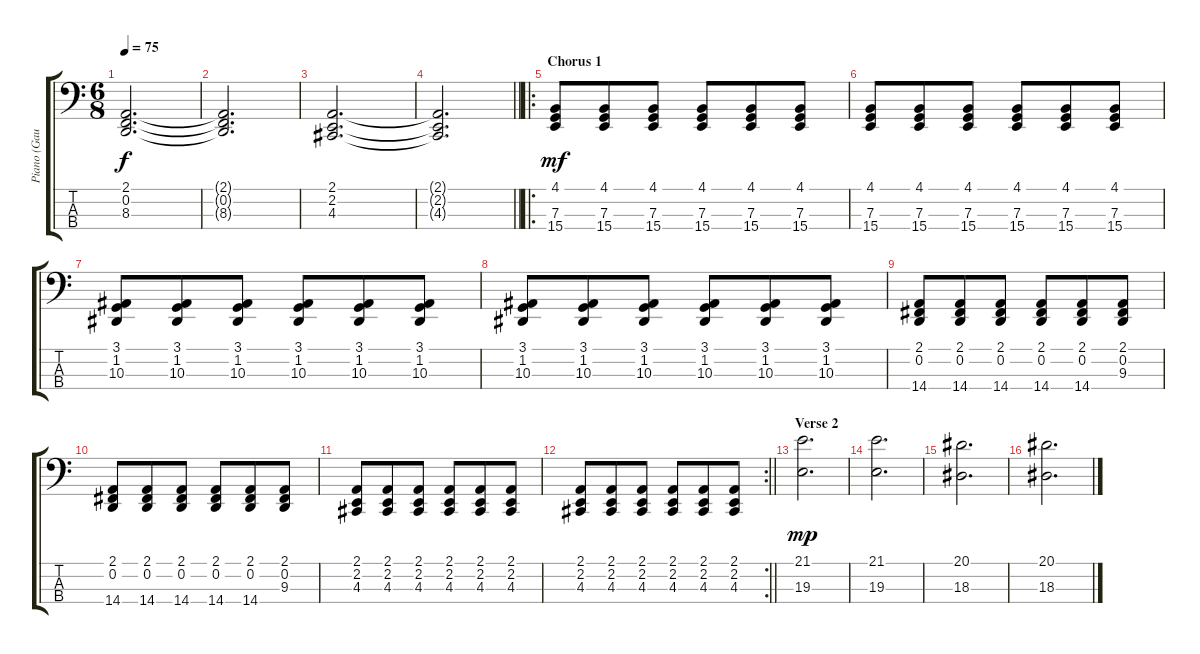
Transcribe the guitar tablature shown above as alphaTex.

\track ("Piano (Gauche)" "Piano (Gau") {instrument pad2warm}
\staff {score tabs}
\tuning (G2 D2 A1 E1) {hide}
\ts (6 8)
\tempo 75
\clef f4
\ks c
(2.1 0.2 8.3).2{d dy f} |
(2.1{t} 0.2{t} 8.3{t}).2{d} |
(2.1 2.2 4.3).2{d} |
\barLineRight lightlight
(2.1{t} 2.2{t} 4.3{t}).2{d} |
\ro
\section ("" "Chorus 1")
(4.1 7.3 15.4).8{dy mf instrument acousticgrandpiano} (4.1 7.3 15.4).8 (4.1 7.3 15.4).8 (4.1 7.3 15.4).8 (4.1 7.3 15.4).8 (4.1 7.3 15.4).8 |
(4.1 7.3 15.4).8 (4.1 7.3 15.4).8 (4.1 7.3 15.4).8 (4.1 7.3 15.4).8 (4.1 7.3 15.4).8 (4.1 7.3 15.4).8 |
(3.1 1.2 10.3).8 (3.1 1.2 10.3).8 (3.1 1.2 10.3).8 (3.1 1.2 10.3).8 (3.1 1.2 10.3).8 (3.1 1.2 10.3).8 |
(3.1 1.2 10.3).8 (3.1 1.2 10.3).8 (3.1 1.2 10.3).8 (3.1 1.2 10.3).8 (3.1 1.2 10.3).8 (3.1 1.2 10.3).8 |
(2.1 0.2 14.4).8 (2.1 0.2 14.4).8 (2.1 0.2 14.4).8 (2.1 0.2 14.4).8 (2.1 0.2 14.4).8 (2.1 0.2 9.3).8 |
(2.1 0.2 14.4).8 (2.1 0.2 14.4).8 (2.1 0.2 14.4).8 (2.1 0.2 14.4).8 (2.1 0.2 14.4).8 (2.1 0.2 9.3).8 |
(2.1 2.2 4.3).8 (2.1 2.2 4.3).8 (2.1 2.2 4.3).8 (2.1 2.2 4.3).8 (2.1 2.2 4.3).8 (2.1 2.2 4.3).8 |
\rc 2
\barLineRight lightlight
(2.1 2.2 4.3).8 (2.1 2.2 4.3).8 (2.1 2.2 4.3).8 (2.1 2.2 4.3).8 (2.1 2.2 4.3).8 (2.1 2.2 4.3).8 |
\section ("" "Verse 2")
(21.1 19.3).2{d dy mp instrument acousticgrandpiano} |
(21.1 19.3).2{d} |
(20.1 18.3).2{d} |
(20.1 18.3).2{d}
